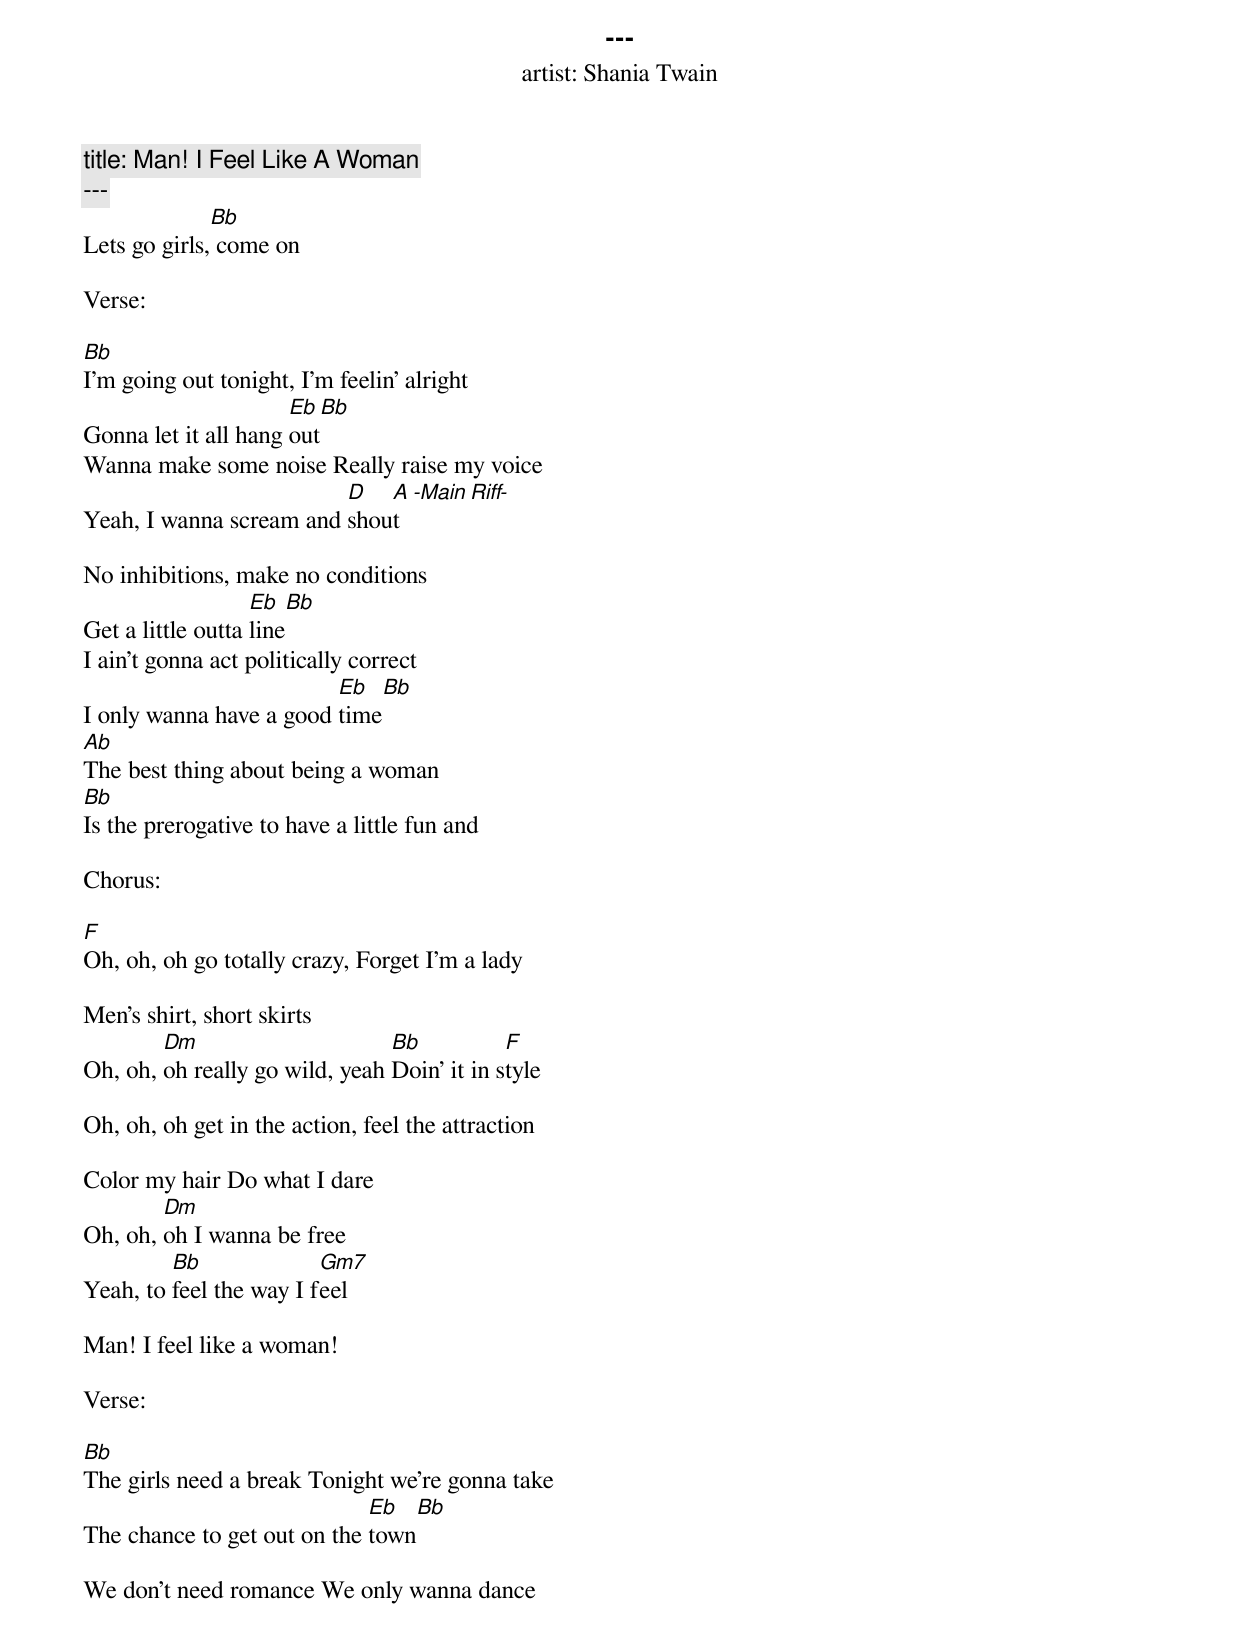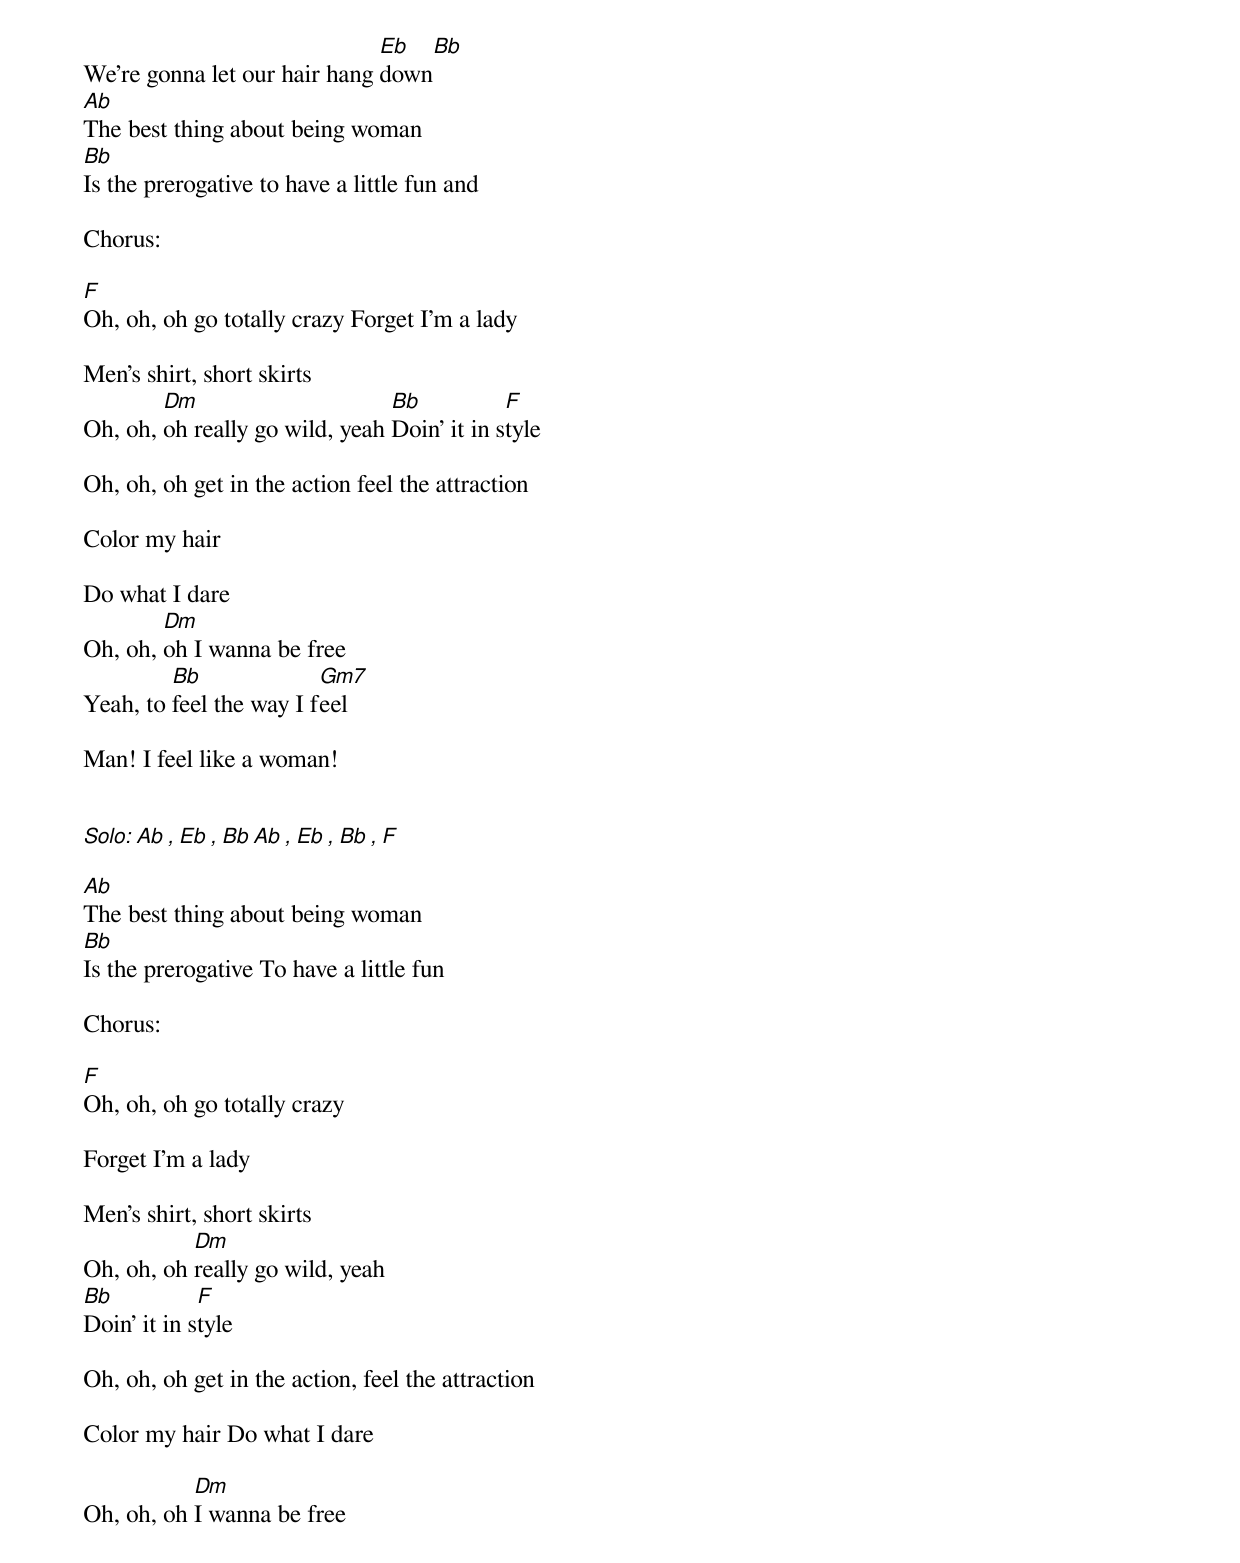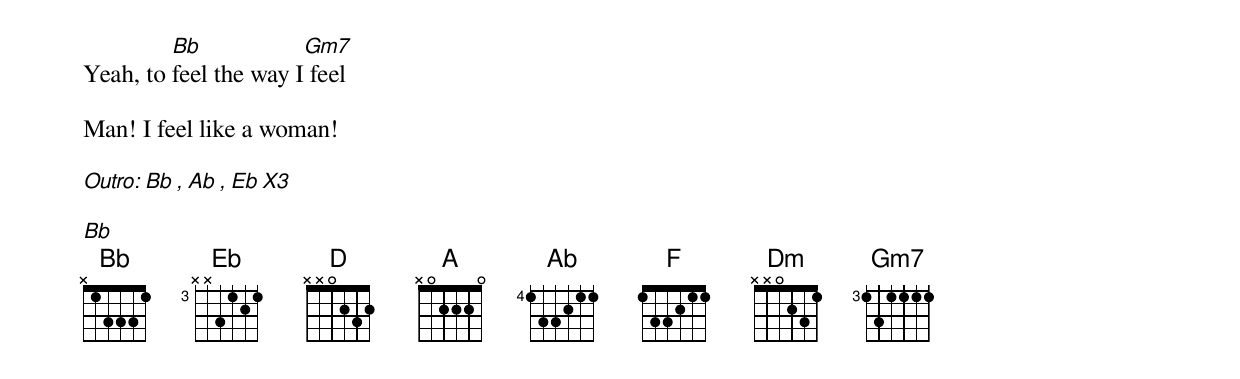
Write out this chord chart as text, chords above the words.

---
artist: Shania Twain
title: Man! I Feel Like A Woman
---
              Bb
Lets go girls, come on

Verse:

Bb
I'm going out tonight, I'm feelin' alright
                      Eb Bb
Gonna let it all hang out
Wanna make some noise Really raise my voice
                         D   A  -Main Riff-
Yeah, I wanna scream and shout

No inhibitions, make no conditions
                   Eb  Bb
Get a little outta line
I ain't gonna act politically correct
                         Eb  Bb
I only wanna have a good time
Ab
The best thing about being a woman
Bb
Is the prerogative to have a little fun and

Chorus:

F
Oh, oh, oh go totally crazy, Forget I'm a lady

Men's shirt, short skirts
        Dm			Bb           F
Oh, oh, oh really go wild, yeah	Doin' it in style

Oh, oh, oh get in the action, feel the attraction

Color my hair Do what I dare
        Dm
Oh, oh, oh I wanna be free
         Bb              Gm7
Yeah, to feel the way I feel

Man! I feel like a woman!

Verse:

Bb
The girls need a break Tonight we're gonna take
                             Eb  Bb
The chance to get out on the town

We don't need romance We only wanna dance
                              Eb  Bb
We're gonna let our hair hang down
Ab
The best thing about being woman
Bb
Is the prerogative to have a little fun and

Chorus:

F
Oh, oh, oh go totally crazy Forget I'm a lady

Men's shirt, short skirts
        Dm			Bb           F
Oh, oh, oh really go wild, yeah	Doin' it in style

Oh, oh, oh get in the action feel the attraction

Color my hair

Do what I dare
        Dm
Oh, oh, oh I wanna be free
         Bb              Gm7
Yeah, to feel the way I feel

Man! I feel like a woman!


Solo: Ab , Eb , Bb Ab , Eb , Bb , F

Ab
The best thing about being woman
Bb
Is the prerogative To have a little fun

Chorus:

F
Oh, oh, oh go totally crazy

Forget I'm a lady

Men's shirt, short skirts
           Dm
Oh, oh, oh really go wild, yeah
Bb           F
Doin' it in style

Oh, oh, oh get in the action, feel the attraction

Color my hair Do what I dare

           Dm
Oh, oh, oh I wanna be free
         Bb            Gm7
Yeah, to feel the way I feel

Man! I feel like a woman!

Outro: Bb , Ab , Eb  X3

Bb
